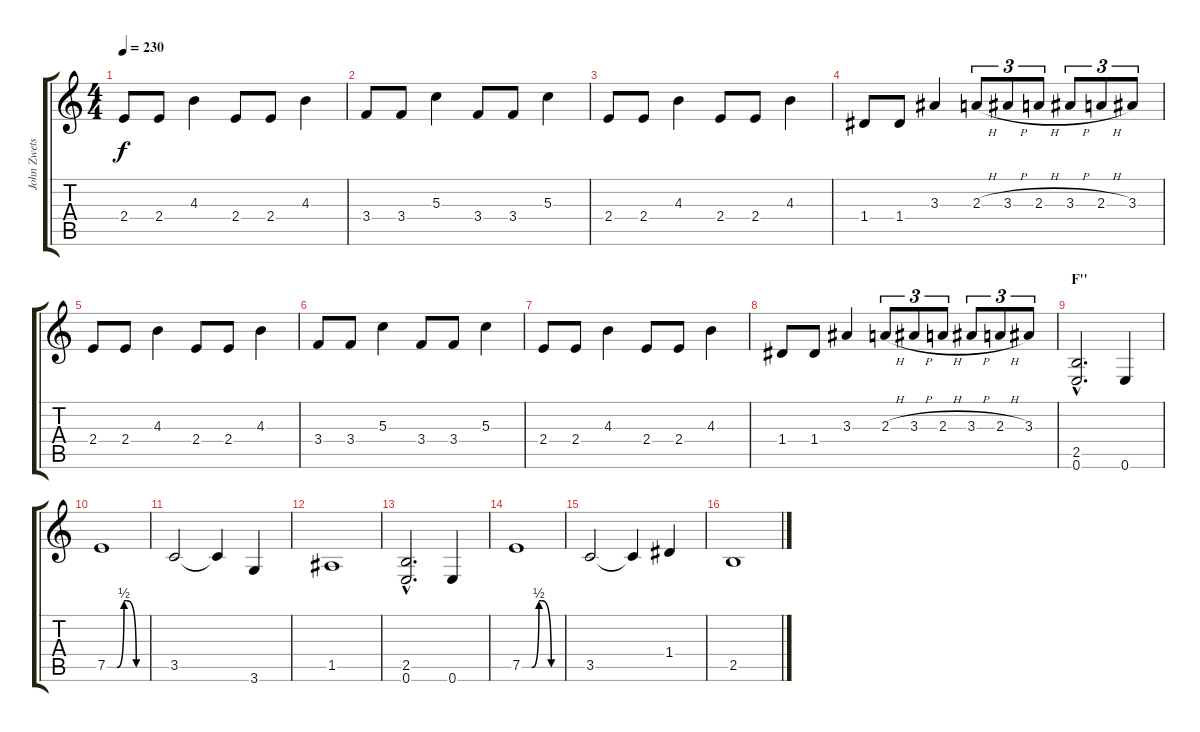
\track ("John Zwetsloot" "John Zwets") {instrument distortionguitar}
\staff {score tabs}
\tuning (E4 B3 G3 D3 A2 E2) {hide}
\ts (4 4)
\tempo 230
\clef g2
\ks c
2.4.8{dy f} 2.4.8 4.3.4 2.4.8 2.4.8 4.3.4 |
3.4.8 3.4.8 5.3.4 3.4.8 3.4.8 5.3.4 |
2.4.8 2.4.8 4.3.4 2.4.8 2.4.8 4.3.4 |
1.4.8 1.4.8 3.3.4 2.3{h}.8{tu (3 2)} 3.3{h}.8{tu (3 2)} 2.3{h}.8{tu (3 2)} 3.3{h}.8{tu (3 2)} 2.3{h}.8{tu (3 2)} 3.3.8{tu (3 2)} |
2.4.8 2.4.8 4.3.4 2.4.8 2.4.8 4.3.4 |
3.4.8 3.4.8 5.3.4 3.4.8 3.4.8 5.3.4 |
2.4.8 2.4.8 4.3.4 2.4.8 2.4.8 4.3.4 |
1.4.8 1.4.8 3.3.4 2.3{h}.8{tu (3 2)} 3.3{h}.8{tu (3 2)} 2.3{h}.8{tu (3 2)} 3.3{h}.8{tu (3 2)} 2.3{h}.8{tu (3 2)} 3.3.8{tu (3 2)} |
\section ("" "F''")
(2.5{hac} 0.6{hac}).2{d volume 14} 0.6.4 |
7.5{be (custom 0 0 15 0 26 2 30 2 45 0 60 0)}.1 |
3.5.2 3.5{t}.4 3.6.4 |
1.5.1 |
(2.5{hac} 0.6{hac}).2{d} 0.6.4 |
7.5{be (custom 0 0 15 0 26 2 30 2 45 0 60 0)}.1 |
3.5.2 3.5{t}.4 1.4.4 |
2.5.1
